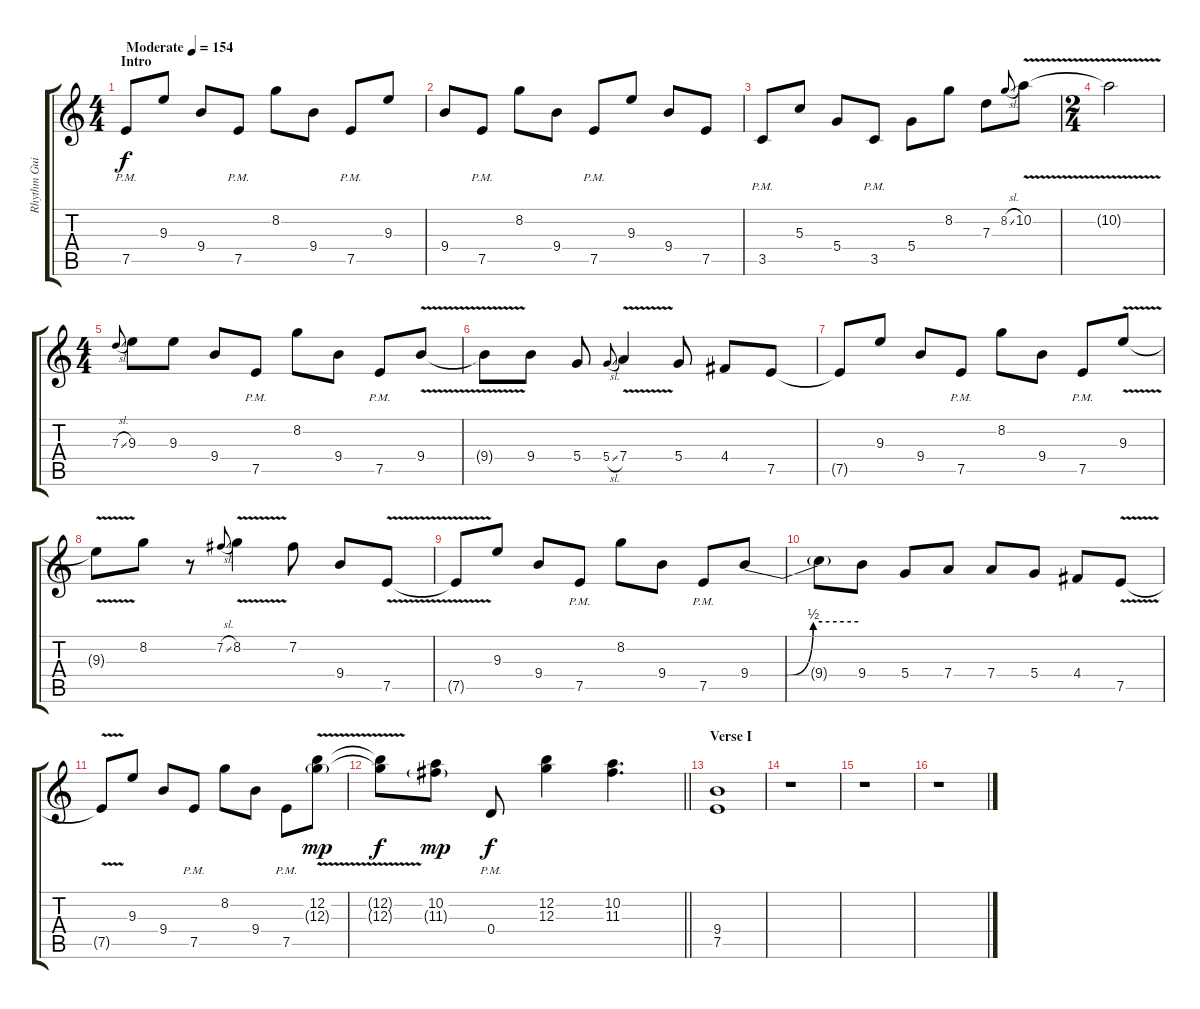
\track ("Rhythm Guitar II" "Rhythm Gui") {instrument overdrivenguitar}
\staff {score tabs}
\tuning (E4 B3 G3 D3 A2 E2) {hide}
\ts (4 4)
\section ("" "Intro")
\tempo (154 "Moderate")
\clef g2
\ks c
7.5{pm}.8{dy f balance 8 instrument overdrivenguitar} 9.3.8 9.4.8 7.5{pm}.8 8.2.8 9.4.8 7.5{pm}.8 9.3.8 |
9.4.8 7.5{pm}.8 8.2.8 9.4.8 7.5{pm}.8 9.3.8 9.4.8 7.5.8 |
3.5{pm}.8 5.3.8 5.4.8 3.5{pm}.8 5.4.8 8.2.8 7.3.8 8.2{sl}.8{gr onbeat} 10.2{v}.8 |
\ts (2 4)
10.2{t}.2 |
\ts (4 4)
7.3{sl}.8{gr onbeat} 9.3.8 9.3.8 9.4.8 7.5{pm}.8 8.2.8 9.4.8 7.5{pm}.8 9.4{v}.8 |
9.4{t}.8 9.4.8 5.4.8 5.4{sl}.8{gr onbeat} 7.4{v}.4 5.4.8 4.4.8 7.5.8 |
7.5{t}.8 9.3.8 9.4.8 7.5{pm}.8 8.2.8 9.4.8 7.5{pm}.8 9.3{v}.8 |
9.3{t}.8 8.2.8 r.8 7.2{sl}.8{gr onbeat} 8.2{v}.4 7.2.8 9.4.8 7.5{v}.8 |
7.5{t}.8 9.3.8 9.4.8 7.5{pm}.8 8.2.8 9.4.8 7.5{pm}.8 9.4{be (custom 0 0 20 0 35 2 60 2)}.8 |
9.4{t}.8 9.4.8 5.4.8 7.4.8 7.4.8 5.4.8 4.4.8 7.5{v}.8 |
7.5{t}.8 9.3.8 9.4.8 7.5{pm}.8 8.2.8 9.4.8 7.5{pm}.8 (12.2{v} 12.3{g}).8{dy mp} |
\barLineRight lightlight
(12.2{t} 12.3{t}).8{dy f} (10.2 11.3{g}).8{dy mp} 0.4{pm}.8{dy f} (12.2 12.3).4 (10.2 11.3).4{d} |
\section ("" "Verse I")
(9.4 7.5).1{balance 12} |
r.1 |
r.1 |
r.1
